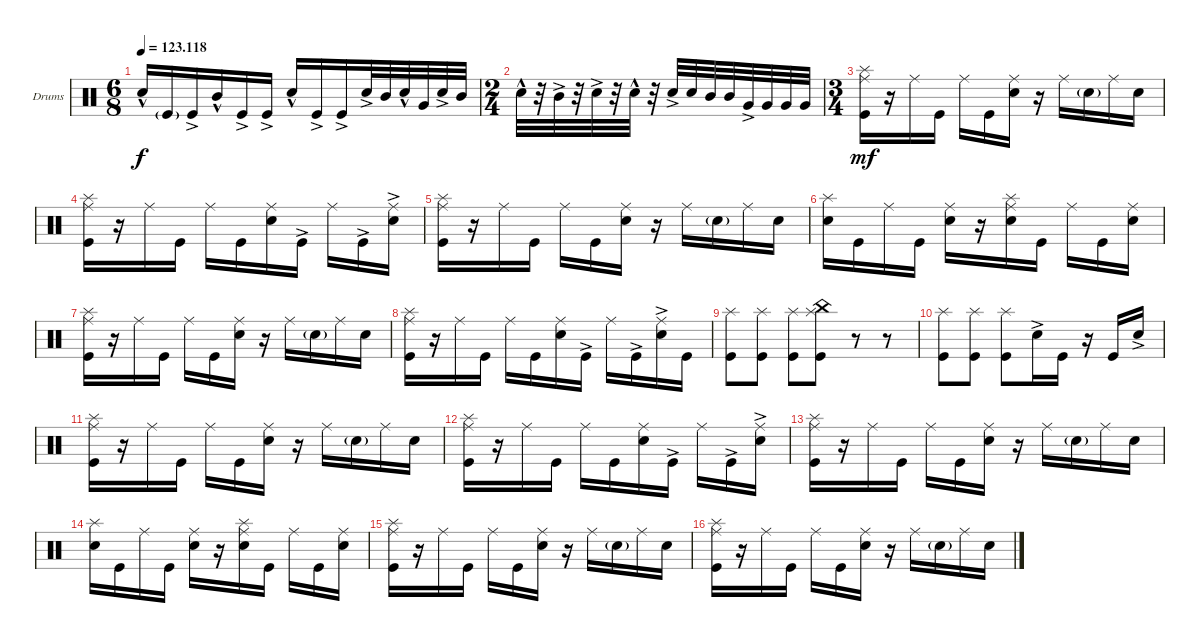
\bracketExtendMode groupsimilarinstruments
\firstSystemTrackNameOrientation horizontal
\otherSystemsTrackNameOrientation horizontal
\track ("Andrew Forsman" "Drums") {instrument percussion}
\staff {score}
\articulation defaults
\ts (6 8)
\tempo
123.118
\accidentals auto
\clef neutral
\ottava regular
\simile none
\ks c "Snare (hit) 2"{hac}.16{dy f} "Kick (hit)"{g}.16 "Kick (hit)"{ac}.16 "Mid Tom (hit)"{hac}.16 "Kick (hit)"{ac}.16 "Kick (hit)"{ac}.16 "Snare (hit) 2"{hac}.16 "Kick (hit)"{ac}.16 "Kick (hit)"{ac}.16 "Snare (hit) 2"{ac}.32 "Mid Tom (hit)".32 "Snare (hit) 2"{hac}.32 "Very Low Tom (hit)".32 "Snare (hit) 2"{ac}.32 "Mid Tom (hit)".32
|
\ts (2 4)
"Snare (hit) 2"{hac}.32 r.32 "Mid Tom (hit)"{ac}.32 r.32 "Snare (hit) 2"{ac}.32 r.32 "Snare (hit) 2"{hac}.32 r.32 "Snare (hit) 2"{ac}.32 "Snare (hit) 2".32 "Mid Tom (hit)".32 "Mid Tom (hit)".32 "Very Low Tom (hit)"{ac}.32 "Very Low Tom (hit)".32 "Very Low Tom (hit)".32 "Very Low Tom (hit)".32 |
\ts (3 4)
("Kick (hit)" "Ride (middle)" "Splash (hit)").16{dy mf} r.16 "Ride (middle)".16 "Kick (hit)".16 "Ride (middle)".16 "Kick (hit)".16 ("Snare (hit) 2" "Ride (middle)").16 r.16 "Ride (middle)".16 "Snare (hit) 2"{g}.16 "Ride (middle)".16 "Snare (hit) 2".16 |
("Kick (hit)" "Ride (middle)" "Splash (hit)").16 r.16 "Ride (middle)".16 "Kick (hit)".16 "Ride (middle)".16 "Kick (hit)".16 ("Snare (hit) 2" "Ride (middle)").16 "Kick (hit)"{ac}.16 "Ride (middle)".16 "Kick (hit)"{ac}.16 ("Snare (hit) 2"{ac} "Ride (middle)").16 |
("Kick (hit)" "Ride (middle)" "Splash (hit)").16 r.16 "Ride (middle)".16 "Kick (hit)".16 "Ride (middle)".16 "Kick (hit)".16 ("Snare (hit) 2" "Ride (middle)").16 r.16 "Ride (middle)".16 "Snare (hit) 2"{g}.16 "Ride (middle)".16 "Snare (hit) 2".16 |
("Snare (hit) 2" "Splash (hit)").16 "Kick (hit)".16 "Ride (middle)".16 "Kick (hit)".16 ("Snare (hit) 2" "Ride (middle)").16 r.16 ("Ride (middle)" "Snare (hit) 2" "Splash (hit)").16 "Kick (hit)".16 "Ride (middle)".16 "Kick (hit)".16 ("Snare (hit) 2" "Ride (middle)").16 |
("Kick (hit)" "Ride (middle)" "Splash (hit)").16 r.16 "Ride (middle)".16 "Kick (hit)".16 "Ride (middle)".16 "Kick (hit)".16 ("Snare (hit) 2" "Ride (middle)").16 r.16 "Ride (middle)".16 "Snare (hit) 2"{g}.16 "Ride (middle)".16 "Snare (hit) 2".16 |
("Kick (hit)" "Ride (middle)" "Splash (hit)").16 r.16 "Ride (middle)".16 "Kick (hit)".16 "Ride (middle)".16 "Kick (hit)".16 ("Snare (hit) 2" "Ride (middle)").16 "Kick (hit)"{ac}.16 "Ride (middle)".16 "Kick (hit)"{ac}.16 ("Snare (hit) 2"{ac} "Ride (middle)").16 "Kick (hit)".16 |
("Kick (hit)" "Splash (hit)").8 ("Kick (hit)" "Splash (hit)").8 ("Splash (hit)" "Kick (hit)").8 ("Splash (hit)" "Kick (hit)" "China (hit)").8 r.8 r.8 |
("Kick (hit)" "Splash (hit)").8 ("Kick (hit)" "Splash (hit)").8 ("Kick (hit)" "Splash (hit)").8 "Snare (hit) 2"{ac}.16 "Kick (hit)".16 r.16 "Kick (hit)".16 "Snare (hit) 2"{ac}.16 |
("Kick (hit)" "Ride (middle)" "Splash (hit)").16 r.16 "Ride (middle)".16 "Kick (hit)".16 "Ride (middle)".16 "Kick (hit)".16 ("Snare (hit) 2" "Ride (middle)").16 r.16 "Ride (middle)".16 "Snare (hit) 2"{g}.16 "Ride (middle)".16 "Snare (hit) 2".16 |
("Kick (hit)" "Ride (middle)" "Splash (hit)").16 r.16 "Ride (middle)".16 "Kick (hit)".16 "Ride (middle)".16 "Kick (hit)".16 ("Snare (hit) 2" "Ride (middle)").16 "Kick (hit)"{ac}.16 "Ride (middle)".16 "Kick (hit)"{ac}.16 ("Snare (hit) 2"{ac} "Ride (middle)").16 |
("Kick (hit)" "Ride (middle)" "Splash (hit)").16 r.16 "Ride (middle)".16 "Kick (hit)".16 "Ride (middle)".16 "Kick (hit)".16 ("Snare (hit) 2" "Ride (middle)").16 r.16 "Ride (middle)".16 "Snare (hit) 2"{g}.16 "Ride (middle)".16 "Snare (hit) 2".16 |
("Snare (hit) 2" "Splash (hit)").16 "Kick (hit)".16 "Ride (middle)".16 "Kick (hit)".16 ("Snare (hit) 2" "Ride (middle)").16 r.16 ("Ride (middle)" "Snare (hit) 2" "Splash (hit)").16 "Kick (hit)".16 "Ride (middle)".16 "Kick (hit)".16 ("Snare (hit) 2" "Ride (middle)").16 |
("Kick (hit)" "Ride (middle)" "Splash (hit)").16 r.16 "Ride (middle)".16 "Kick (hit)".16 "Ride (middle)".16 "Kick (hit)".16 ("Snare (hit) 2" "Ride (middle)").16 r.16 "Ride (middle)".16 "Snare (hit) 2"{g}.16 "Ride (middle)".16 "Snare (hit) 2".16 |
("Kick (hit)" "Ride (middle)" "Splash (hit)").16 r.16 "Ride (middle)".16 "Kick (hit)".16 "Ride (middle)".16 "Kick (hit)".16 ("Snare (hit) 2" "Ride (middle)").16 r.16 "Ride (middle)".16 "Snare (hit) 2"{g}.16 "Ride (middle)".16 "Snare (hit) 2".16
